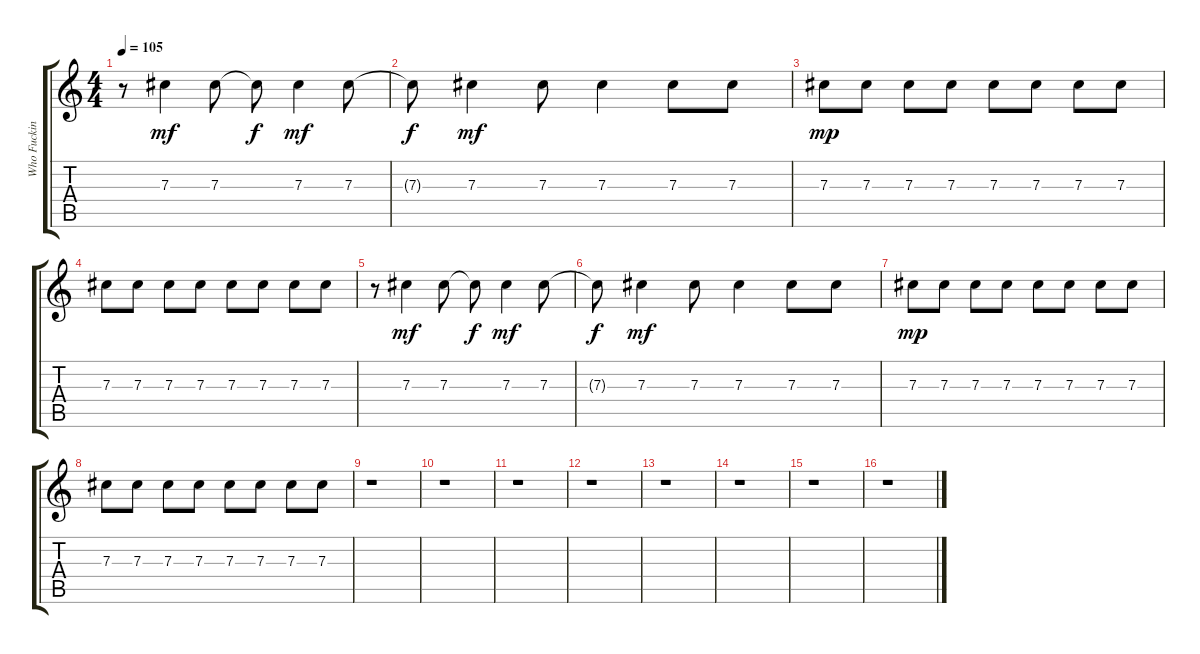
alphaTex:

\track ("Who Fucking Knows - Fills" "Who Fuckin") {instrument distortionguitar}
\staff {score tabs}
\tuning (Eb4 Bb3 Gb3 Db3 Ab2 Db2) {hide}
\ts (4 4)
\tempo 105
\clef g2
\ks c
r.8{dy mf volume 7} 7.3.4 7.3.8 7.3{t}.8{dy f} 7.3.4{dy mf} 7.3.8 |
7.3{t}.8{dy f} 7.3.4{dy mf} 7.3.8 7.3.4 7.3.8 7.3.8 |
7.3.8{dy mp} 7.3.8 7.3.8 7.3.8 7.3.8 7.3.8 7.3.8 7.3.8 |
7.3.8 7.3.8 7.3.8 7.3.8 7.3.8 7.3.8 7.3.8 7.3.8 |
r.8 7.3.4{dy mf} 7.3.8 7.3{t}.8{dy f} 7.3.4{dy mf} 7.3.8 |
7.3{t}.8{dy f} 7.3.4{dy mf} 7.3.8 7.3.4 7.3.8 7.3.8 |
7.3.8{dy mp} 7.3.8 7.3.8 7.3.8 7.3.8 7.3.8 7.3.8 7.3.8 |
7.3.8{volume 16} 7.3.8 7.3.8 7.3.8 7.3.8 7.3.8 7.3.8 7.3.8 |
r.1{volume 11} |
r.1 |
r.1 |
r.1 |
r.1 |
r.1 |
r.1 |
r.1
